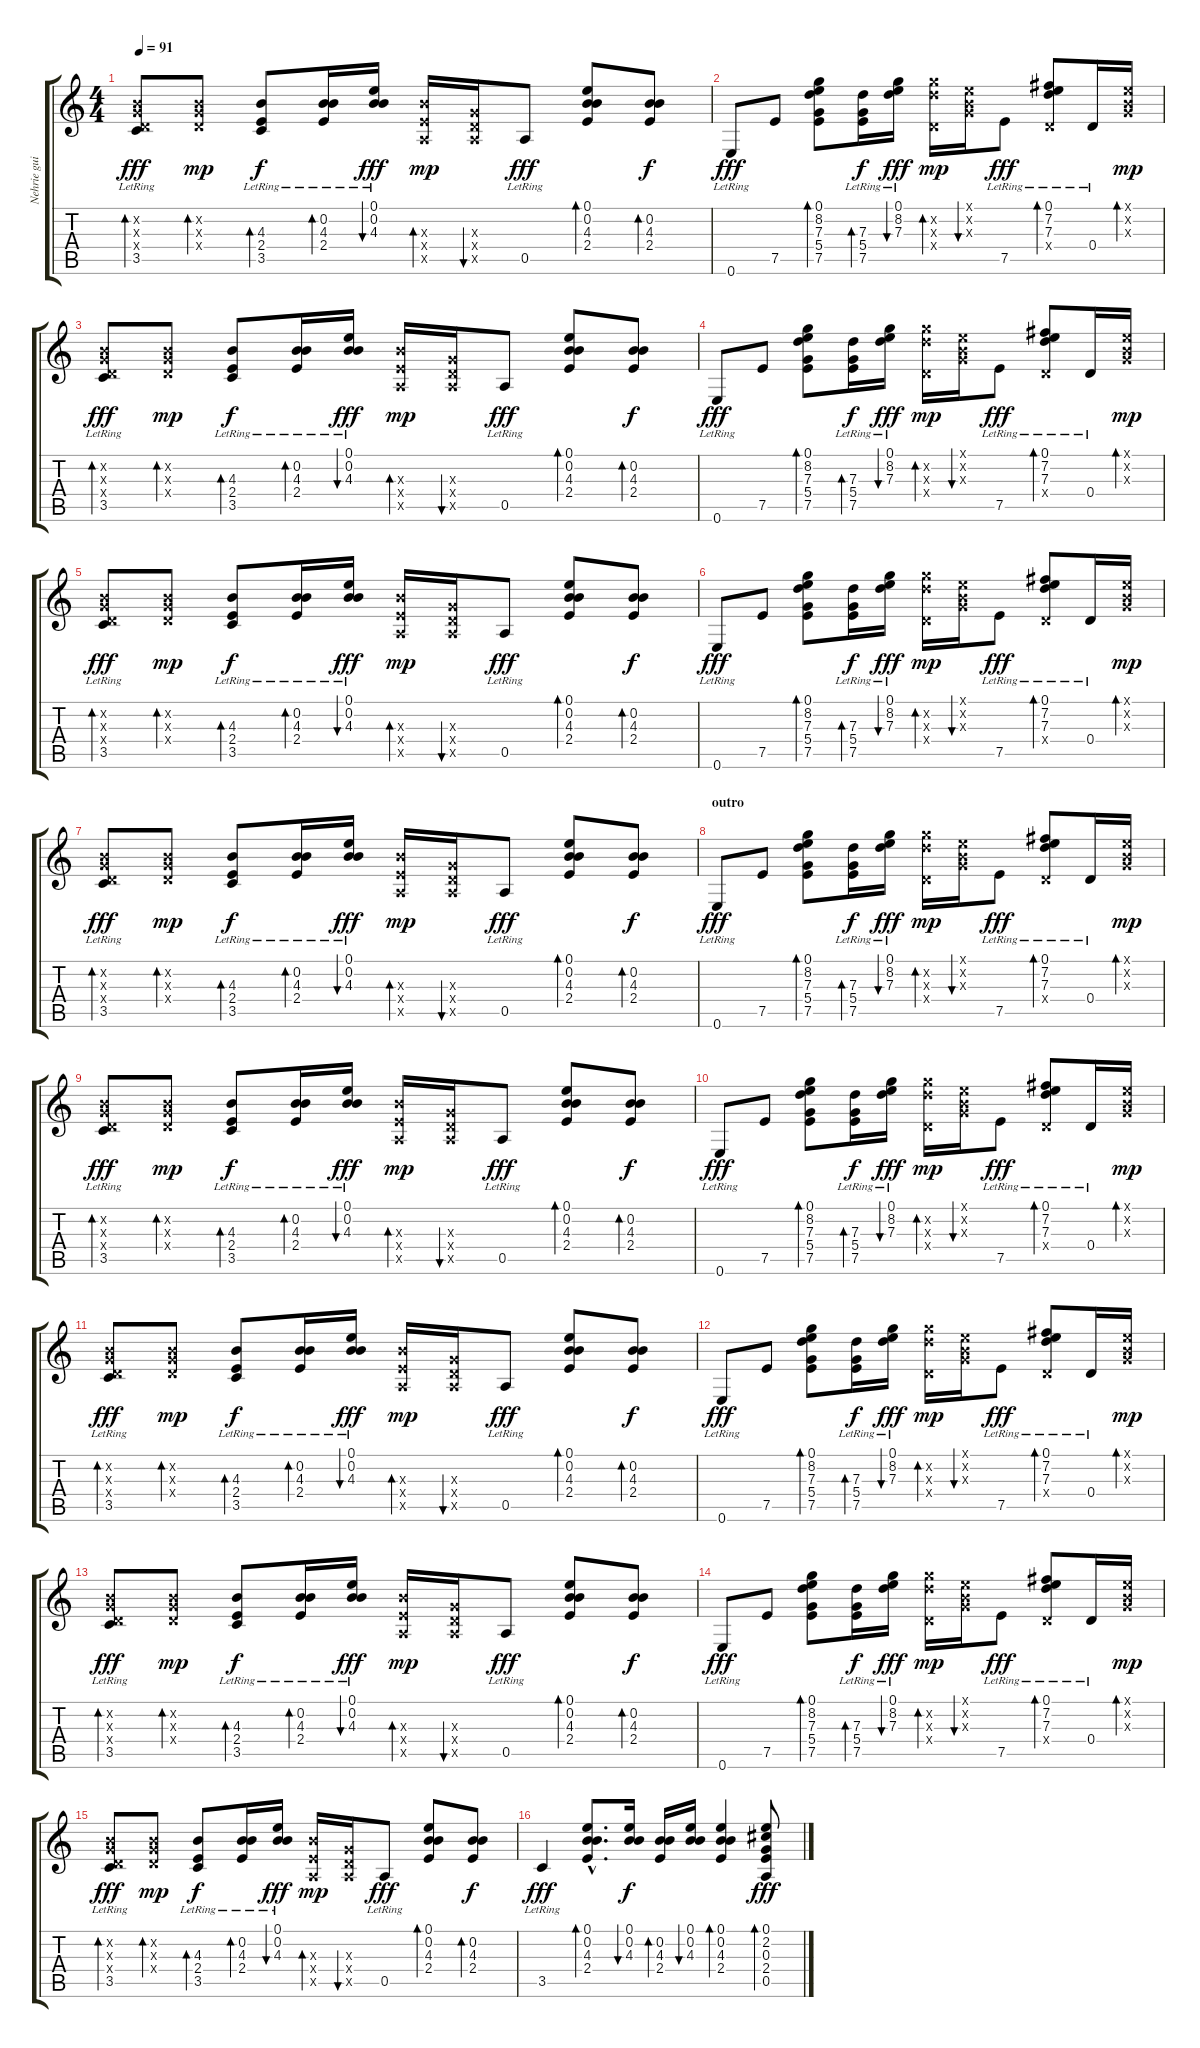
\track ("Nehrie guitar (acoustic/steel)" "Nehrie gui") {instrument acousticguitarsteel}
\staff {score tabs}
\tuning (E4 B3 G3 D3 A2 E2) {hide}
\ts (4 4)
\tempo 91
\clef g2
\ks c
(0.2{x} 0.3{x} 0.4{x} 3.5{lr}).8{bd 60 dy fff} (0.2{x} 0.3{x} 0.4{x}).8{bd 60 dy mp} (4.3 2.4 3.5{lr}).8{bd 60 dy f} (0.2 4.3 2.4{lr}).16{bd 60} (0.1{lr} 0.2{lr} 4.3).16{bu 60 dy fff} (4.3{x} 2.4{x} 0.5{x}).16{bd 60 dy mp} (0.3{x} 0.4{x} 0.5{x}).16{bu 60} 0.5{lr}.8{dy fff} (0.1 0.2 4.3 2.4).8{bd 60} (0.2 4.3 2.4).8{bd 60 dy f} |
0.6{lr}.8{dy fff} 7.5.8 (0.1 8.2 7.3 5.4 7.5).8{bd 60} (7.3 5.4{lr} 7.5{lr}).16{bd 60 dy f} (0.1{lr} 8.2 7.3).16{bu 60 dy fff} (8.2{x} 7.3{x} 0.4{x}).16{bd 60 dy mp} (0.1{x} 0.2{x} 0.3{x}).16{bu 60} 7.5{lr}.8{dy fff} (0.1{lr} 7.2{lr} 7.3{lr} 0.4{x}).8{bd 60} 0.4{lr}.16 (0.1{x} 0.2{x} 0.3{x}).16{bd 60 dy mp} |
(0.2{x} 0.3{x} 0.4{x} 3.5{lr}).8{bd 60 dy fff} (0.2{x} 0.3{x} 0.4{x}).8{bd 60 dy mp} (4.3 2.4 3.5{lr}).8{bd 60 dy f} (0.2 4.3 2.4{lr}).16{bd 60} (0.1{lr} 0.2{lr} 4.3).16{bu 60 dy fff} (4.3{x} 2.4{x} 0.5{x}).16{bd 60 dy mp} (0.3{x} 0.4{x} 0.5{x}).16{bu 60} 0.5{lr}.8{dy fff} (0.1 0.2 4.3 2.4).8{bd 60} (0.2 4.3 2.4).8{bd 60 dy f} |
0.6{lr}.8{dy fff} 7.5.8 (0.1 8.2 7.3 5.4 7.5).8{bd 60} (7.3 5.4{lr} 7.5{lr}).16{bd 60 dy f} (0.1{lr} 8.2 7.3).16{bu 60 dy fff} (8.2{x} 7.3{x} 0.4{x}).16{bd 60 dy mp} (0.1{x} 0.2{x} 0.3{x}).16{bu 60} 7.5{lr}.8{dy fff} (0.1{lr} 7.2{lr} 7.3{lr} 0.4{x}).8{bd 60} 0.4{lr}.16 (0.1{x} 0.2{x} 0.3{x}).16{bd 60 dy mp} |
(0.2{x} 0.3{x} 0.4{x} 3.5{lr}).8{bd 60 dy fff} (0.2{x} 0.3{x} 0.4{x}).8{bd 60 dy mp} (4.3 2.4 3.5{lr}).8{bd 60 dy f} (0.2 4.3 2.4{lr}).16{bd 60} (0.1{lr} 0.2{lr} 4.3).16{bu 60 dy fff} (4.3{x} 2.4{x} 0.5{x}).16{bd 60 dy mp} (0.3{x} 0.4{x} 0.5{x}).16{bu 60} 0.5{lr}.8{dy fff} (0.1 0.2 4.3 2.4).8{bd 60} (0.2 4.3 2.4).8{bd 60 dy f} |
0.6{lr}.8{dy fff} 7.5.8 (0.1 8.2 7.3 5.4 7.5).8{bd 60} (7.3 5.4{lr} 7.5{lr}).16{bd 60 dy f} (0.1{lr} 8.2 7.3).16{bu 60 dy fff} (8.2{x} 7.3{x} 0.4{x}).16{bd 60 dy mp} (0.1{x} 0.2{x} 0.3{x}).16{bu 60} 7.5{lr}.8{dy fff} (0.1{lr} 7.2{lr} 7.3{lr} 0.4{x}).8{bd 60} 0.4{lr}.16 (0.1{x} 0.2{x} 0.3{x}).16{bd 60 dy mp} |
(0.2{x} 0.3{x} 0.4{x} 3.5{lr}).8{bd 60 dy fff} (0.2{x} 0.3{x} 0.4{x}).8{bd 60 dy mp} (4.3 2.4 3.5{lr}).8{bd 60 dy f} (0.2 4.3 2.4{lr}).16{bd 60} (0.1{lr} 0.2{lr} 4.3).16{bu 60 dy fff} (4.3{x} 2.4{x} 0.5{x}).16{bd 60 dy mp} (0.3{x} 0.4{x} 0.5{x}).16{bu 60} 0.5{lr}.8{dy fff} (0.1 0.2 4.3 2.4).8{bd 60} (0.2 4.3 2.4).8{bd 60 dy f} |
\section ("" "outro")
0.6{lr}.8{dy fff} 7.5.8 (0.1 8.2 7.3 5.4 7.5).8{bd 60} (7.3 5.4{lr} 7.5{lr}).16{bd 60 dy f} (0.1{lr} 8.2 7.3).16{bu 60 dy fff} (8.2{x} 7.3{x} 0.4{x}).16{bd 60 dy mp} (0.1{x} 0.2{x} 0.3{x}).16{bu 60} 7.5{lr}.8{dy fff} (0.1{lr} 7.2{lr} 7.3{lr} 0.4{x}).8{bd 60} 0.4{lr}.16 (0.1{x} 0.2{x} 0.3{x}).16{bd 60 dy mp} |
(0.2{x} 0.3{x} 0.4{x} 3.5{lr}).8{bd 60 dy fff} (0.2{x} 0.3{x} 0.4{x}).8{bd 60 dy mp} (4.3 2.4 3.5{lr}).8{bd 60 dy f} (0.2 4.3 2.4{lr}).16{bd 60} (0.1{lr} 0.2{lr} 4.3).16{bu 60 dy fff} (4.3{x} 2.4{x} 0.5{x}).16{bd 60 dy mp} (0.3{x} 0.4{x} 0.5{x}).16{bu 60} 0.5{lr}.8{dy fff} (0.1 0.2 4.3 2.4).8{bd 60} (0.2 4.3 2.4).8{bd 60 dy f} |
0.6{lr}.8{dy fff} 7.5.8 (0.1 8.2 7.3 5.4 7.5).8{bd 60} (7.3 5.4{lr} 7.5{lr}).16{bd 60 dy f} (0.1{lr} 8.2 7.3).16{bu 60 dy fff} (8.2{x} 7.3{x} 0.4{x}).16{bd 60 dy mp} (0.1{x} 0.2{x} 0.3{x}).16{bu 60} 7.5{lr}.8{dy fff} (0.1{lr} 7.2{lr} 7.3{lr} 0.4{x}).8{bd 60} 0.4{lr}.16 (0.1{x} 0.2{x} 0.3{x}).16{bd 60 dy mp} |
(0.2{x} 0.3{x} 0.4{x} 3.5{lr}).8{bd 60 dy fff} (0.2{x} 0.3{x} 0.4{x}).8{bd 60 dy mp} (4.3 2.4 3.5{lr}).8{bd 60 dy f} (0.2 4.3 2.4{lr}).16{bd 60} (0.1{lr} 0.2{lr} 4.3).16{bu 60 dy fff} (4.3{x} 2.4{x} 0.5{x}).16{bd 60 dy mp} (0.3{x} 0.4{x} 0.5{x}).16{bu 60} 0.5{lr}.8{dy fff} (0.1 0.2 4.3 2.4).8{bd 60} (0.2 4.3 2.4).8{bd 60 dy f} |
0.6{lr}.8{dy fff} 7.5.8 (0.1 8.2 7.3 5.4 7.5).8{bd 60} (7.3 5.4{lr} 7.5{lr}).16{bd 60 dy f} (0.1{lr} 8.2 7.3).16{bu 60 dy fff} (8.2{x} 7.3{x} 0.4{x}).16{bd 60 dy mp} (0.1{x} 0.2{x} 0.3{x}).16{bu 60} 7.5{lr}.8{dy fff} (0.1{lr} 7.2{lr} 7.3{lr} 0.4{x}).8{bd 60} 0.4{lr}.16 (0.1{x} 0.2{x} 0.3{x}).16{bd 60 dy mp} |
(0.2{x} 0.3{x} 0.4{x} 3.5{lr}).8{bd 60 dy fff} (0.2{x} 0.3{x} 0.4{x}).8{bd 60 dy mp} (4.3 2.4 3.5{lr}).8{bd 60 dy f} (0.2 4.3 2.4{lr}).16{bd 60} (0.1{lr} 0.2{lr} 4.3).16{bu 60 dy fff} (4.3{x} 2.4{x} 0.5{x}).16{bd 60 dy mp} (0.3{x} 0.4{x} 0.5{x}).16{bu 60} 0.5{lr}.8{dy fff} (0.1 0.2 4.3 2.4).8{bd 60} (0.2 4.3 2.4).8{bd 60 dy f} |
0.6{lr}.8{dy fff} 7.5.8 (0.1 8.2 7.3 5.4 7.5).8{bd 60} (7.3 5.4{lr} 7.5{lr}).16{bd 60 dy f} (0.1{lr} 8.2 7.3).16{bu 60 dy fff} (8.2{x} 7.3{x} 0.4{x}).16{bd 60 dy mp} (0.1{x} 0.2{x} 0.3{x}).16{bu 60} 7.5{lr}.8{dy fff} (0.1{lr} 7.2{lr} 7.3{lr} 0.4{x}).8{bd 60} 0.4{lr}.16 (0.1{x} 0.2{x} 0.3{x}).16{bd 60 dy mp} |
(0.2{x} 0.3{x} 0.4{x} 3.5{lr}).8{bd 60 dy fff} (0.2{x} 0.3{x} 0.4{x}).8{bd 60 dy mp} (4.3 2.4 3.5{lr}).8{bd 60 dy f} (0.2 4.3 2.4{lr}).16{bd 60} (0.1{lr} 0.2{lr} 4.3).16{bu 60 dy fff} (4.3{x} 2.4{x} 0.5{x}).16{bd 60 dy mp} (0.3{x} 0.4{x} 0.5{x}).16{bu 60} 0.5{lr}.8{dy fff} (0.1 0.2 4.3 2.4).8{bd 60} (0.2 4.3 2.4).8{bd 60 dy f} |
3.5{lr}.4{dy fff} (0.1{hac} 0.2{hac} 4.3{hac} 2.4{hac}).8{d bd 60} (0.1 0.2 4.3).16{bu 60 dy f} (0.2 4.3 2.4).16{bd 60} (0.1 0.2 4.3).16{bu 60} (0.1 0.2 4.3 2.4).4{bd 60} (0.1 2.2 0.3 2.4 0.5).8{bd 120 dy fff}
